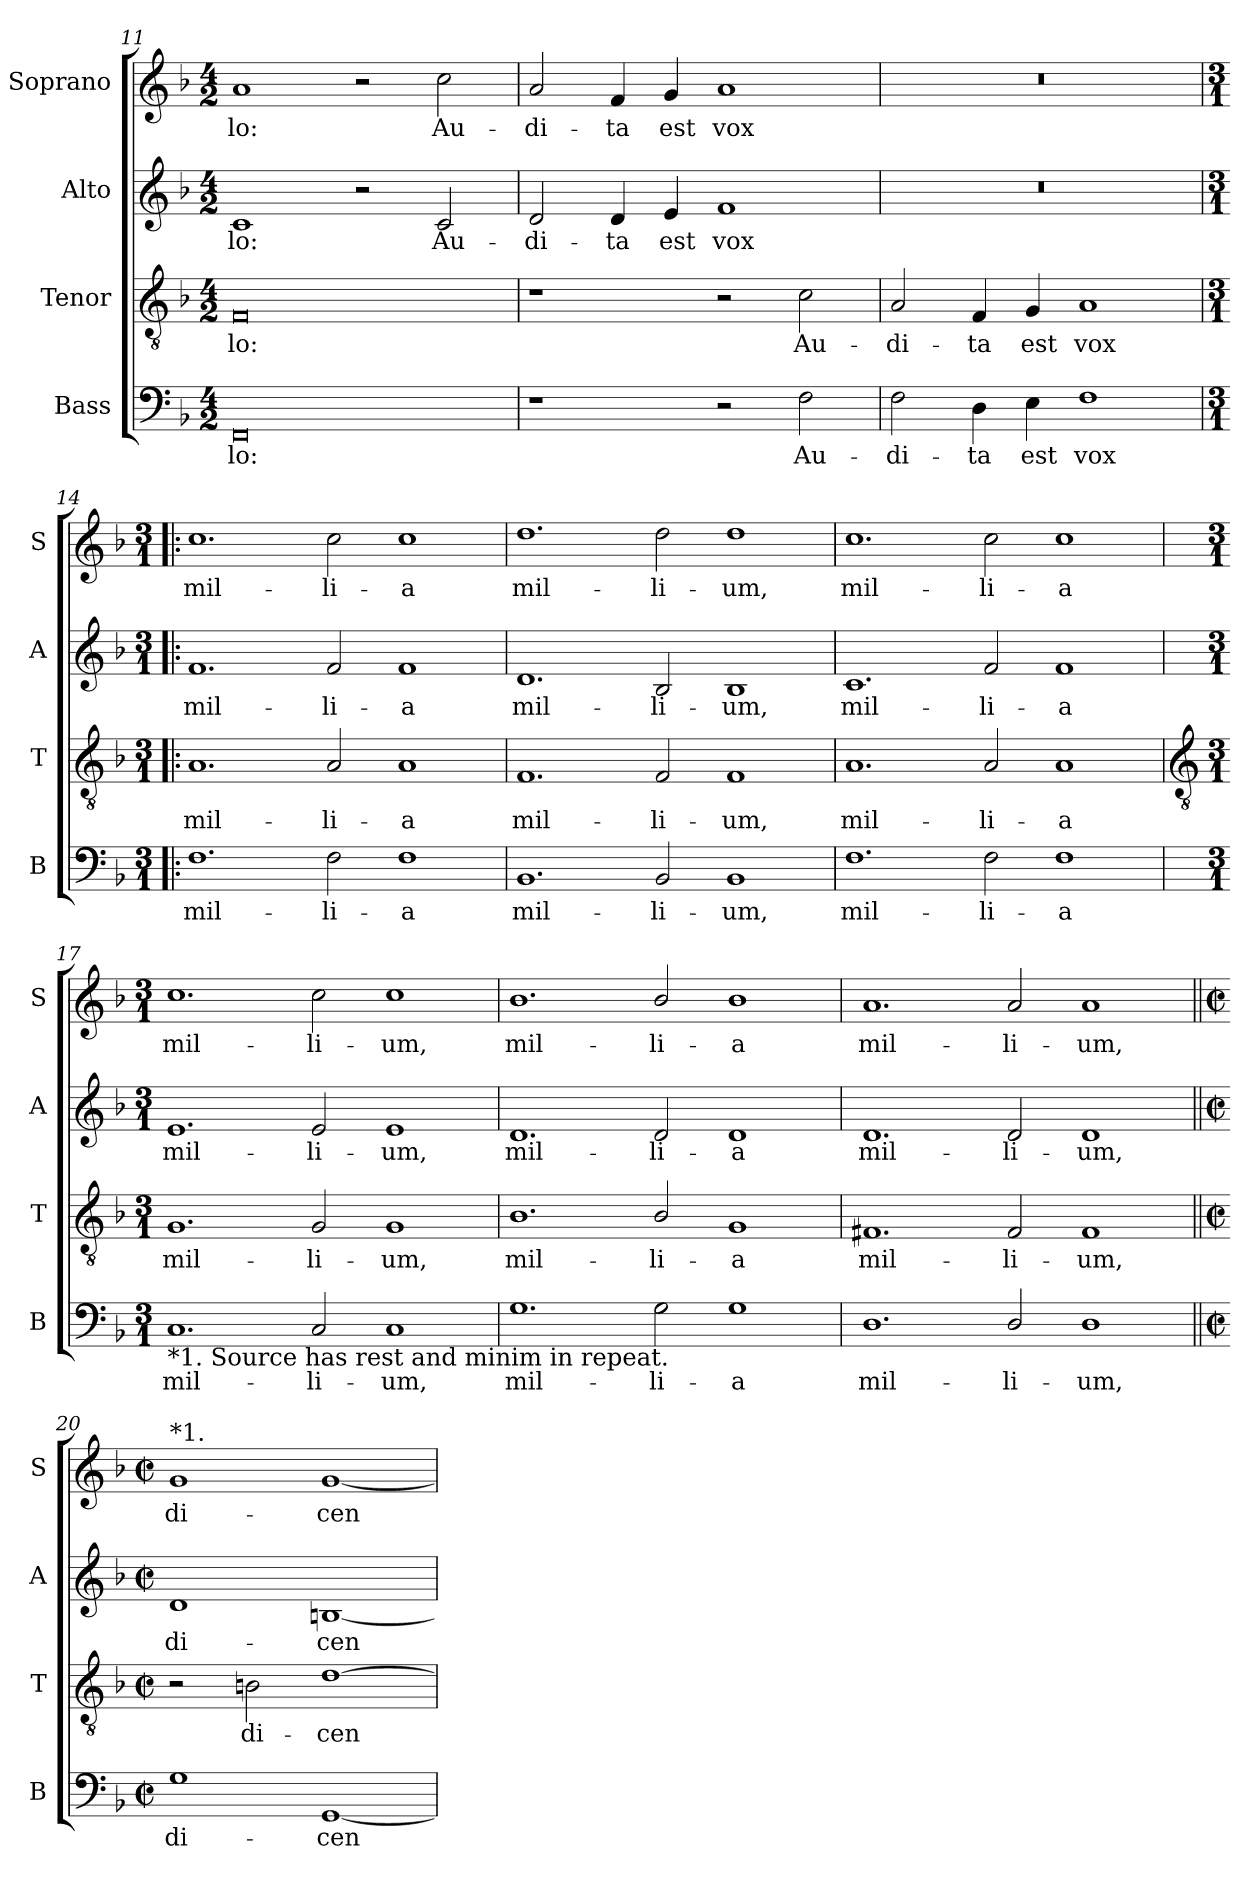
**kern	**text	**kern	**text	**kern	**text	**kern	**text
*part4	*part4	*part3	*part3	*part2	*part2	*part1	*part1
*staff4	*staff4	*staff3	*staff3	*staff2	*staff2	*staff1	*staff1
*I"Bass	*	*I"Tenor	*	*I"Alto	*	*I"Soprano	*
*I'B	*	*I'T	*	*I'A	*	*I'S	*
!!LO:LB:g=z
*clefF4	*	*clefGv2	*	*clefG2	*	*clefG2	*
*k[b-]	*	*k[b-]	*	*k[b-]	*	*k[b-]	*
*F:	*	*F:	*	*F:	*	*F:	*
*M4/2	*	*M4/2	*	*M4/2	*	*M4/2	*
=11	=11	=11	=11	=11	=11	=11	=11
!	!LO:LY:b	!	!LO:LY:b	!	!LO:LY:b	!	!LO:LY:b
0FF	-lo:	0F	-lo:	1c	-lo:	1a	-lo:
.	.	.	.	2r	.	2r	.
!	!	!	!	!	!LO:LY:b	!	!LO:LY:b
.	.	.	.	2c	Au-	2cc	Au-
=12	=12	=12	=12	=12	=12	=12	=12
!	!	!	!	!	!LO:LY:b	!	!LO:LY:b
1r	.	1r	.	2d	-di-	2a	-di-
!	!	!	!	!	!LO:LY:b	!	!LO:LY:b
.	.	.	.	4d	-ta	4f	-ta
!	!	!	!	!	!LO:LY:b	!	!LO:LY:b
.	.	.	.	4e	est	4g	est
!	!	!	!	!	!LO:LY:b	!	!LO:LY:b
2r	.	2r	.	1f	vox	1a	vox
!	!LO:LY:b	!	!LO:LY:b	!	!	!	!
2F	Au-	2c	Au-	.	.	.	.
=13	=13	=13	=13	=13	=13	=13	=13
!	!LO:LY:b	!	!LO:LY:b	!	!	!	!
2F	-di-	2A	-di-	0r	.	0r	.
!	!LO:LY:b	!	!LO:LY:b	!	!	!	!
4D	-ta	4F	-ta	.	.	.	.
!	!LO:LY:b	!	!LO:LY:b	!	!	!	!
4E	est	4G	est	.	.	.	.
!	!LO:LY:b	!	!LO:LY:b	!	!	!	!
1F	vox	1A	vox	.	.	.	.
=14!|:	=14!|:	=14!|:	=14!|:	=14!|:	=14!|:	=14!|:	=14!|:
*M3/1	*	*M3/1	*	*M3/1	*	*M3/1	*
!	!LO:LY:b	!	!LO:LY:b	!	!LO:LY:b	!	!LO:LY:b
1.F	mil-	1.A	mil-	1.f	mil-	1.cc	mil-
!	!LO:LY:b	!	!LO:LY:b	!	!LO:LY:b	!	!LO:LY:b
2F	-li-	2A	-li-	2f	-li-	2cc	-li-
!	!LO:LY:b	!	!LO:LY:b	!	!LO:LY:b	!	!LO:LY:b
1F	-a	1A	-a	1f	-a	1cc	-a
=15	=15	=15	=15	=15	=15	=15	=15
!	!LO:LY:b	!	!LO:LY:b	!	!LO:LY:b	!	!LO:LY:b
1.BB-	mil-	1.F	mil-	1.d	mil-	1.dd	mil-
!	!LO:LY:b	!	!LO:LY:b	!	!LO:LY:b	!	!LO:LY:b
2BB-	-li-	2F	-li-	2B-	-li-	2dd	-li-
!	!LO:LY:b	!	!LO:LY:b	!	!LO:LY:b	!	!LO:LY:b
1BB-	-um,	1F	-um,	1B-	-um,	1dd	-um,
=16	=16	=16	=16	=16	=16	=16	=16
!	!LO:LY:b	!	!LO:LY:b	!	!LO:LY:b	!	!LO:LY:b
1.F	mil-	1.A	mil-	1.c	mil-	1.cc	mil-
!	!LO:LY:b	!	!LO:LY:b	!	!LO:LY:b	!	!LO:LY:b
2F	-li-	2A	-li-	2f	-li-	2cc	-li-
!	!LO:LY:b	!	!LO:LY:b	!	!LO:LY:b	!	!LO:LY:b
1F	-a	1A	-a	1f	-a	1cc	-a
!!LO:LB:g=z
=17	=17	=17	=17	=17	=17	=17	=17
*	*	*clefGv2	*	*	*	*	*
*M3/1	*	*M3/1	*	*M3/1	*	*M3/1	*
!LO:TX:b:t=*1. Source has rest and minim in repeat.	!	!	!	!	!	!	!
!	!LO:LY:b	!	!LO:LY:b	!	!LO:LY:b	!	!LO:LY:b
1.C	mil-	1.G	mil-	1.e	mil-	1.cc	mil-
!	!LO:LY:b	!	!LO:LY:b	!	!LO:LY:b	!	!LO:LY:b
2C	-li-	2G	-li-	2e	-li-	2cc	-li-
!	!LO:LY:b	!	!LO:LY:b	!	!LO:LY:b	!	!LO:LY:b
1C	-um,	1G	-um,	1e	-um,	1cc	-um,
=18	=18	=18	=18	=18	=18	=18	=18
!	!LO:LY:b	!	!LO:LY:b	!	!LO:LY:b	!	!LO:LY:b
1.G	mil-	1.B-	mil-	1.d	mil-	1.b-	mil-
!	!LO:LY:b	!	!LO:LY:b	!	!LO:LY:b	!	!LO:LY:b
2G	-li-	2B-/	-li-	2d	-li-	2b-/	-li-
!	!LO:LY:b	!	!LO:LY:b	!	!LO:LY:b	!	!LO:LY:b
1G	-a	1G	-a	1d	-a	1b-	-a
=19	=19	=19	=19	=19	=19	=19	=19
!	!LO:LY:b	!	!LO:LY:b	!	!LO:LY:b	!	!LO:LY:b
1.D	mil-	1.F#X	mil-	1.d	mil-	1.a	mil-
!	!LO:LY:b	!	!LO:LY:b	!	!LO:LY:b	!	!LO:LY:b
2D/	-li-	2F#	-li-	2d	-li-	2a	-li-
!	!LO:LY:b	!	!LO:LY:b	!	!LO:LY:b	!	!LO:LY:b
1D	-um,	1F#	-um,	1d	-um,	1a	-um,
=20||	=20||	=20||	=20||	=20||	=20||	=20||	=20||
*M4/2	*	*M4/2	*	*M4/2	*	*M4/2	*
*met(c|)	*	*met(c|)	*	*met(c|)	*	*met(c|)	*
!	!	!	!	!	!	!LO:TX:a:t=*1.	!
!	!LO:LY:b	!	!	!	!LO:LY:b	!	!LO:LY:b
1G	di-	2r	.	1d	di-	1g	di-
!	!	!	!LO:LY:b	!	!	!	!
.	.	2Bn	di-	.	.	.	.
!	!LO:LY:b	!	!LO:LY:b	!	!LO:LY:b	!	!LO:LY:b
[1GG	-cen-	[1d	-cen-	[1Bn	-cen-	[1g	-cen-
=	=	=	=	=	=	=	=
*-	*-	*-	*-	*-	*-	*-	*-
